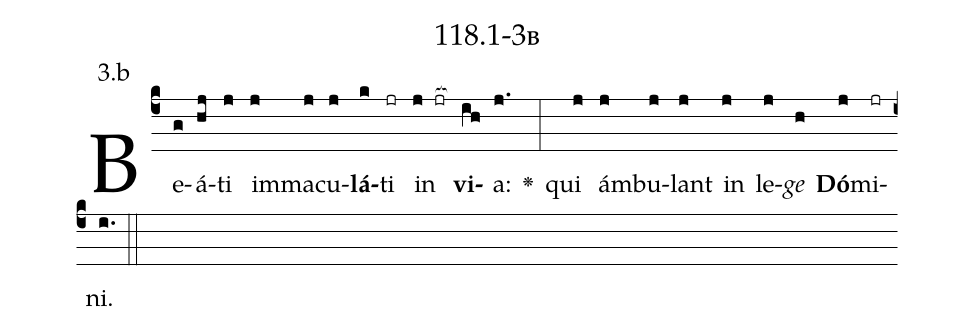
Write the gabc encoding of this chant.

name: 118.1-3b;
annotation: 3.b;
%%
(c4)Be(g)á(hj)ti(j) im(j)ma(j)cu(j)<b>lá</b>(k)ti(jr) in(j jr[ocb:1{]) <b>vi</b>(ih[ocb:0}])a:(j.) <v>\greheightstar</v>(:) qui(j) ám(j)bu(j)lant(j) in(j) le(j)<i>ge</i>(h) <b>Dó</b>(j)mi(jr)ni.(i.) (::)


%E(j) u(j) o(j) u(h) a(j) e.(i.) (::)
